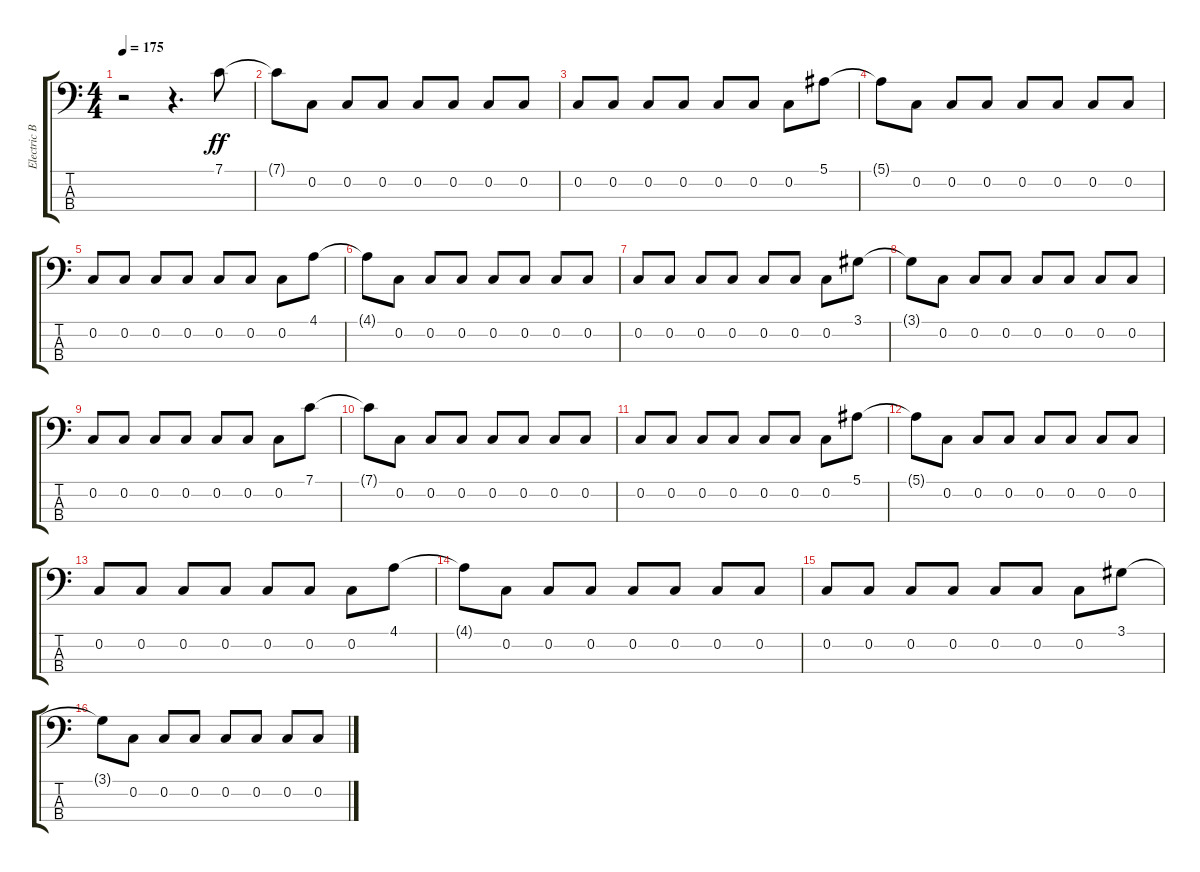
\track ("Electric Bass" "Electric B") {instrument electricbassfinger}
\staff {score tabs}
\tuning (F2 C2 G1 D1) {hide}
\ts (4 4)
\tempo 175
\clef f4
\ks c
r.2{dy ff instrument electricbassfinger} r.4{d} 7.1.8 |
7.1{t}.8 0.2.8 0.2.8 0.2.8 0.2.8 0.2.8 0.2.8 0.2.8 |
0.2.8 0.2.8 0.2.8 0.2.8 0.2.8 0.2.8 0.2.8 5.1.8 |
5.1{t}.8 0.2.8 0.2.8 0.2.8 0.2.8 0.2.8 0.2.8 0.2.8 |
0.2.8 0.2.8 0.2.8 0.2.8 0.2.8 0.2.8 0.2.8 4.1.8 |
4.1{t}.8 0.2.8 0.2.8 0.2.8 0.2.8 0.2.8 0.2.8 0.2.8 |
0.2.8 0.2.8 0.2.8 0.2.8 0.2.8 0.2.8 0.2.8 3.1.8 |
3.1{t}.8 0.2.8 0.2.8 0.2.8 0.2.8 0.2.8 0.2.8 0.2.8 |
0.2.8 0.2.8 0.2.8 0.2.8 0.2.8 0.2.8 0.2.8 7.1.8 |
7.1{t}.8 0.2.8 0.2.8 0.2.8 0.2.8 0.2.8 0.2.8 0.2.8 |
0.2.8 0.2.8 0.2.8 0.2.8 0.2.8 0.2.8 0.2.8 5.1.8 |
5.1{t}.8 0.2.8 0.2.8 0.2.8 0.2.8 0.2.8 0.2.8 0.2.8 |
0.2.8 0.2.8 0.2.8 0.2.8 0.2.8 0.2.8 0.2.8 4.1.8 |
4.1{t}.8 0.2.8 0.2.8 0.2.8 0.2.8 0.2.8 0.2.8 0.2.8 |
0.2.8 0.2.8 0.2.8 0.2.8 0.2.8 0.2.8 0.2.8 3.1.8 |
3.1{t}.8 0.2.8 0.2.8 0.2.8 0.2.8 0.2.8 0.2.8 0.2.8
